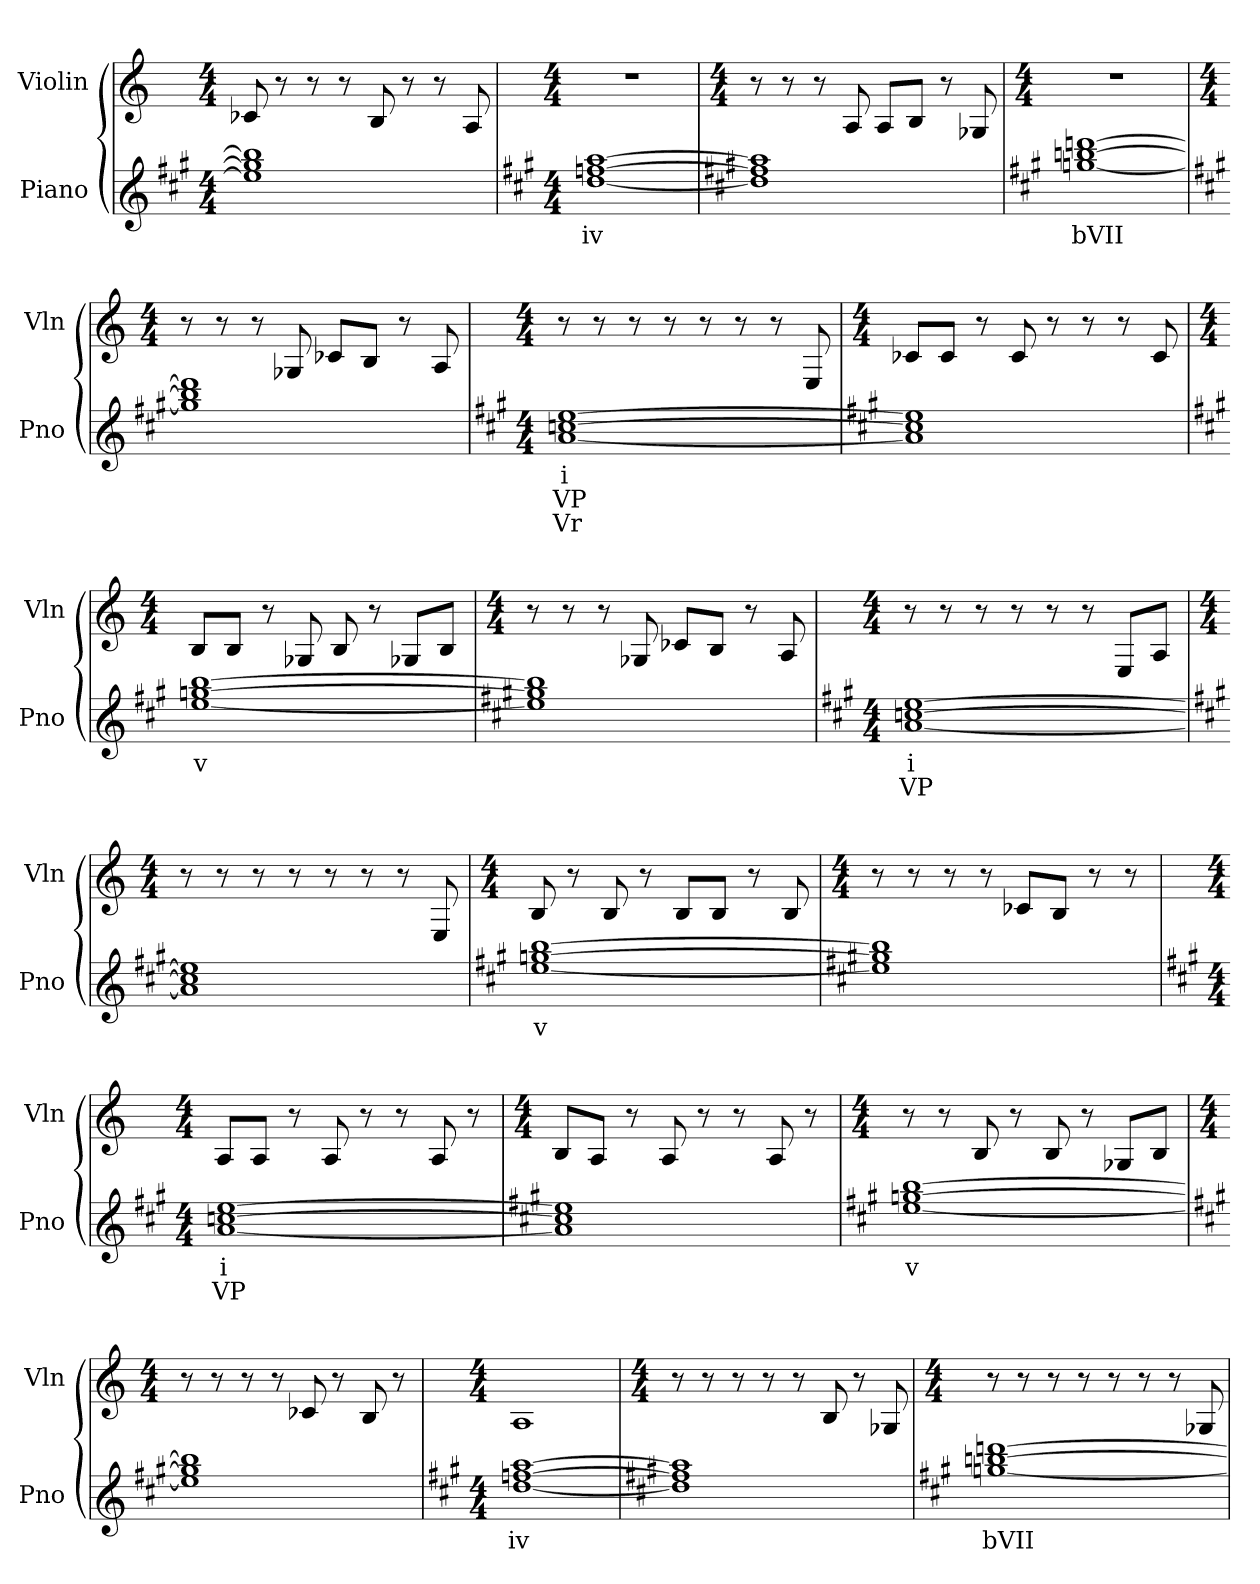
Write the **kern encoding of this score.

**kern	**text	**text	**text	**kern
*part2	*part2	*part2	*part2	*part1
*staff2	*staff2	*staff2	*staff2	*staff1
*I"Piano	*	*	*	*I"Violin
*I'Pno	*	*	*	*I'Vln
*k[f#c#g#]	*	*	*	*
*A:	*	*	*	*
*M4/4	*	*	*	*M4/4
=	=	=	=	=
1ee] 1ggn] 1bb]	.	.	.	8c-X
.	.	.	.	8r
.	.	.	.	8r
.	.	.	.	8r
.	.	.	.	8B
.	.	.	.	8r
.	.	.	.	8r
.	.	.	.	8A
=	=	=	=	=
*k[f#c#g#]	*	*	*	*
*A:	*	*	*	*
*M4/4	*	*	*	*M4/4
[1dd [1ffn [1aa	iv	.	.	1r
=	=	=	=	=
*k[f#c#g#]	*	*	*	*
*A:	*	*	*	*
*	*	*	*	*M4/4
1dd] 1ffn] 1aa]	.	.	.	8r
.	.	.	.	8r
.	.	.	.	8r
.	.	.	.	8A
.	.	.	.	8AL
.	.	.	.	8BJ
.	.	.	.	8r
.	.	.	.	8G-X
=	=	=	=	=
*k[f#c#g#]	*	*	*	*
*A:	*	*	*	*
*	*	*	*	*M4/4
[1ggn [1bbn [1dddn	bVII	.	.	1r
=	=	=	=	=
*k[f#c#g#]	*	*	*	*
*A:	*	*	*	*
*	*	*	*	*M4/4
1ggn] 1bbn] 1dddn]	.	.	.	8r
.	.	.	.	8r
.	.	.	.	8r
.	.	.	.	8G-X
.	.	.	.	8c-XL
.	.	.	.	8BJ
.	.	.	.	8r
.	.	.	.	8A
=	=	=	=	=
*k[f#c#g#]	*	*	*	*
*A:	*	*	*	*
*M4/4	*	*	*	*M4/4
[1a [1ccn [1ee	i	VP	Vr	8r
.	.	.	.	8r
.	.	.	.	8r
.	.	.	.	8r
.	.	.	.	8r
.	.	.	.	8r
.	.	.	.	8r
.	.	.	.	8E
=	=	=	=	=
*k[f#c#g#]	*	*	*	*
*A:	*	*	*	*
*	*	*	*	*M4/4
1a] 1ccn] 1ee]	.	.	.	8c-XL
.	.	.	.	8c-J
.	.	.	.	8r
.	.	.	.	8c-
.	.	.	.	8r
.	.	.	.	8r
.	.	.	.	8r
.	.	.	.	8c-
=	=	=	=	=
*k[f#c#g#]	*	*	*	*
*A:	*	*	*	*
*	*	*	*	*M4/4
[1ee [1ggn [1bb	v	.	.	8BL
.	.	.	.	8BJ
.	.	.	.	8r
.	.	.	.	8G-X
.	.	.	.	8B
.	.	.	.	8r
.	.	.	.	8G-XL
.	.	.	.	8BJ
=	=	=	=	=
*k[f#c#g#]	*	*	*	*
*A:	*	*	*	*
*	*	*	*	*M4/4
1ee] 1ggn] 1bb]	.	.	.	8r
.	.	.	.	8r
.	.	.	.	8r
.	.	.	.	8G-X
.	.	.	.	8c-XL
.	.	.	.	8BJ
.	.	.	.	8r
.	.	.	.	8A
=	=	=	=	=
*k[f#c#g#]	*	*	*	*
*A:	*	*	*	*
*M4/4	*	*	*	*M4/4
[1a [1ccn [1ee	i	VP	.	8r
.	.	.	.	8r
.	.	.	.	8r
.	.	.	.	8r
.	.	.	.	8r
.	.	.	.	8r
.	.	.	.	8EL
.	.	.	.	8AJ
=	=	=	=	=
*k[f#c#g#]	*	*	*	*
*A:	*	*	*	*
*	*	*	*	*M4/4
1a] 1ccn] 1ee]	.	.	.	8r
.	.	.	.	8r
.	.	.	.	8r
.	.	.	.	8r
.	.	.	.	8r
.	.	.	.	8r
.	.	.	.	8r
.	.	.	.	8E
=	=	=	=	=
*k[f#c#g#]	*	*	*	*
*A:	*	*	*	*
*	*	*	*	*M4/4
[1ee [1ggn [1bb	v	.	.	8B
.	.	.	.	8r
.	.	.	.	8B
.	.	.	.	8r
.	.	.	.	8BL
.	.	.	.	8BJ
.	.	.	.	8r
.	.	.	.	8B
=	=	=	=	=
*k[f#c#g#]	*	*	*	*
*A:	*	*	*	*
*	*	*	*	*M4/4
1ee] 1ggn] 1bb]	.	.	.	8r
.	.	.	.	8r
.	.	.	.	8r
.	.	.	.	8r
.	.	.	.	8c-XL
.	.	.	.	8BJ
.	.	.	.	8r
.	.	.	.	8r
=	=	=	=	=
*k[f#c#g#]	*	*	*	*
*A:	*	*	*	*
*M4/4	*	*	*	*M4/4
[1a [1ccn [1ee	i	VP	.	8AL
.	.	.	.	8AJ
.	.	.	.	8r
.	.	.	.	8A
.	.	.	.	8r
.	.	.	.	8r
.	.	.	.	8A
.	.	.	.	8r
=	=	=	=	=
*k[f#c#g#]	*	*	*	*
*A:	*	*	*	*
*	*	*	*	*M4/4
1a] 1ccn] 1ee]	.	.	.	8BL
.	.	.	.	8AJ
.	.	.	.	8r
.	.	.	.	8A
.	.	.	.	8r
.	.	.	.	8r
.	.	.	.	8A
.	.	.	.	8r
=	=	=	=	=
*k[f#c#g#]	*	*	*	*
*A:	*	*	*	*
*	*	*	*	*M4/4
[1ee [1ggn [1bb	v	.	.	8r
.	.	.	.	8r
.	.	.	.	8B
.	.	.	.	8r
.	.	.	.	8B
.	.	.	.	8r
.	.	.	.	8G-XL
.	.	.	.	8BJ
=	=	=	=	=
*k[f#c#g#]	*	*	*	*
*A:	*	*	*	*
*	*	*	*	*M4/4
1ee] 1ggn] 1bb]	.	.	.	8r
.	.	.	.	8r
.	.	.	.	8r
.	.	.	.	8r
.	.	.	.	8c-X
.	.	.	.	8r
.	.	.	.	8B
.	.	.	.	8r
=	=	=	=	=
*k[f#c#g#]	*	*	*	*
*A:	*	*	*	*
*M4/4	*	*	*	*M4/4
[1dd [1ffn [1aa	iv	.	.	1A
=	=	=	=	=
*k[f#c#g#]	*	*	*	*
*A:	*	*	*	*
*	*	*	*	*M4/4
1dd] 1ffn] 1aa]	.	.	.	8r
.	.	.	.	8r
.	.	.	.	8r
.	.	.	.	8r
.	.	.	.	8r
.	.	.	.	8B
.	.	.	.	8r
.	.	.	.	8G-X
=	=	=	=	=
*k[f#c#g#]	*	*	*	*
*A:	*	*	*	*
*	*	*	*	*M4/4
[1ggn [1bbn [1dddn	bVII	.	.	8r
.	.	.	.	8r
.	.	.	.	8r
.	.	.	.	8r
.	.	.	.	8r
.	.	.	.	8r
.	.	.	.	8r
.	.	.	.	8G-X
=	=	=	=	=
*-	*-	*-	*-	*-
